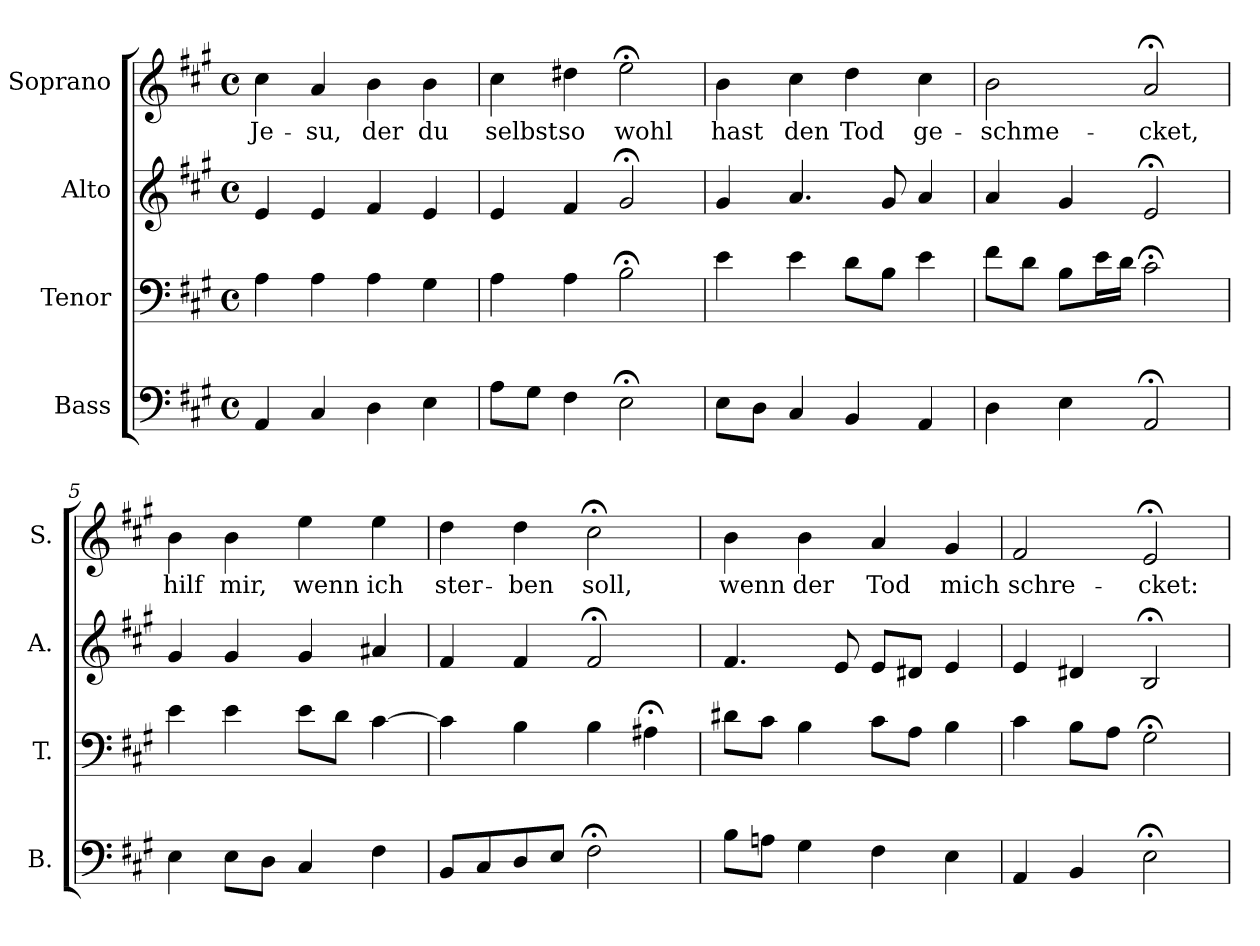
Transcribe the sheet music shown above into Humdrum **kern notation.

**kern	**kern	**kern	**kern	**text
*part4	*part3	*part2	*part1	*part1
*staff4	*staff3	*staff2	*staff1	*staff1
*I"Bass	*I"Tenor	*I"Alto	*I"Soprano	*
*I'B.	*I'T.	*I'A.	*I'S.	*
*clefF4	*clefF4	*clefG2	*clefG2	*
*k[f#c#g#]	*k[f#c#g#]	*k[f#c#g#]	*k[f#c#g#]	*
*A:	*A:	*A:	*A:	*
*M4/4	*M4/4	*M4/4	*M4/4	*
*met(c)	*met(c)	*met(c)	*met(c)	*
=1	=1	=1	=1	=1
!	!	!	!	!LO:LY:b
4AA/	4A\	4e/	4cc#\	Je-
!	!	!	!	!LO:LY:b
4C#/	4A\	4e/	4a/	-su,
!	!	!	!	!LO:LY:b
4D\	4A\	4f#/	4b\	der
!	!	!	!	!LO:LY:b
4E\	4G#\	4e/	4b\	du
=2	=2	=2	=2	=2
!	!	!	!	!LO:LY:b
8A\L	4A\	4e/	4cc#\	selbst
8G#\J	.	.	.	.
!	!	!	!	!LO:LY:b
4F#\	4A\	4f#/	4dd#X\	so
!	!	!	!	!LO:LY:b
2E;<\	2B;<\	2g#;</	2ee;<\	wohl
=3	=3	=3	=3	=3
!	!	!	!	!LO:LY:b
8E\L	4e\	4g#/	4b\	hast
8D\J	.	.	.	.
!	!	!	!	!LO:LY:b
4C#/	4e\	4.a/	4cc#\	den
!	!	!	!	!LO:LY:b
4BB/	8d\L	.	4dd\	Tod
.	8B\J	8g#/	.	.
!	!	!	!	!LO:LY:b
4AA/	4e\	4a/	4cc#\	ge-
=4	=4	=4	=4	=4
!	!	!	!	!LO:LY:b
4D\	8f#\L	4a/	2b\	-schme-
.	8d\J	.	.	.
4E\	8B\L	4g#/	.	.
.	16e\L	.	.	.
.	16d\JJ	.	.	.
!	!	!	!	!LO:LY:b
2AA;</	2c#;<\	2e;</	2a;</	-cket,
!!LO:LB:g=z
=5	=5	=5	=5	=5
!	!	!	!	!LO:LY:b
4E\	4e\	4g#/	4b\	hilf
!	!	!	!	!LO:LY:b
8E\L	4e\	4g#/	4b\	mir,
8D\J	.	.	.	.
!	!	!	!	!LO:LY:b
4C#/	8e\L	4g#/	4ee\	wenn
.	8d\J	.	.	.
!	!	!	!	!LO:LY:b
4F#\	[4c#\	4a#X/	4ee\	ich
=6	=6	=6	=6	=6
!	!	!	!	!LO:LY:b
8BB/L	4c#\]	4f#/	4dd\	ster-
8C#/	.	.	.	.
!	!	!	!	!LO:LY:b
8D/	4B\	4f#/	4dd\	-ben
8E/J	.	.	.	.
!	!	!	!	!LO:LY:b
2F#;<\	4B\	2f#;</	2cc#;<\	soll,
.	4A#X;<\	.	.	.
=7	=7	=7	=7	=7
!	!	!	!	!LO:LY:b
8B\L	8d#X\L	4.f#/	4b\	wenn
8An\J	8c#\J	.	.	.
!	!	!	!	!LO:LY:b
4G#\	4B\	.	4b\	der
.	.	8e/	.	.
!	!	!	!	!LO:LY:b
4F#\	8c#\L	8e/L	4a/	Tod
.	8A\J	8d#X/J	.	.
!	!	!	!	!LO:LY:b
4E\	4B\	4e/	4g#/	mich
=8	=8	=8	=8	=8
!	!	!	!	!LO:LY:b
4AA/	4c#\	4e/	2f#/	schre-
4BB/	8B\L	4d#X/	.	.
.	8A\J	.	.	.
!	!	!	!	!LO:LY:b
2E;<\	2G#;<\	2B;</	2e;</	-cket:
=	=	=	=	=
*-	*-	*-	*-	*-
